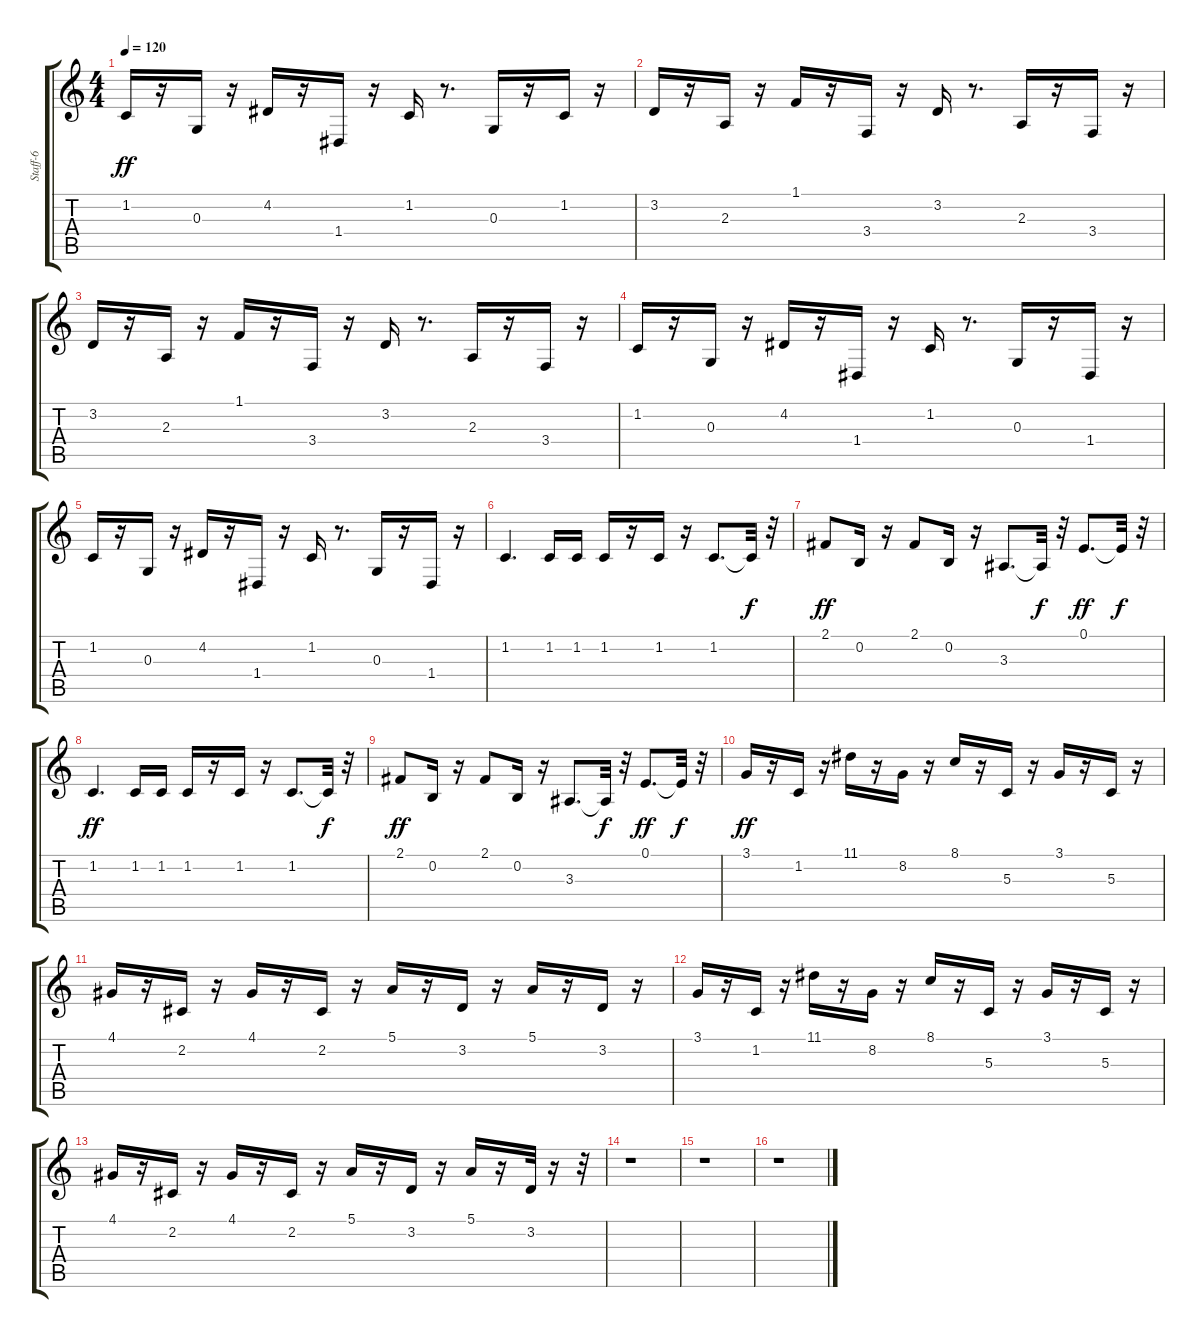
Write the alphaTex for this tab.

\track ("Staff-6" "Staff-6") {instrument frenchhorn}
\staff {score tabs}
\tuning (E4 B3 G3 D3 A2 E2) {hide}
\ts (4 4)
\tempo 120
\clef g2
\ks c
1.2.16{dy ff} r.16 0.3.16 r.16 4.2.16 r.16 1.4.16 r.16 1.2.16 r.8{d} 0.3.16 r.16 1.2.16 r.16 |
3.2.16 r.16 2.3.16 r.16 1.1.16 r.16 3.4.16 r.16 3.2.16 r.8{d} 2.3.16 r.16 3.4.16 r.16 |
3.2.16 r.16 2.3.16 r.16 1.1.16 r.16 3.4.16 r.16 3.2.16 r.8{d} 2.3.16 r.16 3.4.16 r.16 |
1.2.16 r.16 0.3.16 r.16 4.2.16 r.16 1.4.16 r.16 1.2.16 r.8{d} 0.3.16 r.16 1.4.16 r.16 |
1.2.16 r.16 0.3.16 r.16 4.2.16 r.16 1.4.16 r.16 1.2.16 r.8{d} 0.3.16 r.16 1.4.16 r.16 |
1.2.4{d} 1.2.16 1.2.16 1.2.16 r.16 1.2.16 r.16 1.2.8{d} 1.2{t}.32{dy f} r.32 |
2.1.8{dy ff} 0.2.16 r.16 2.1.8 0.2.16 r.16 3.3.8{d} 3.3{t}.32{dy f} r.32 0.1.8{d dy ff} 0.1{t}.32{dy f} r.32 |
1.2.4{d dy ff} 1.2.16 1.2.16 1.2.16 r.16 1.2.16 r.16 1.2.8{d} 1.2{t}.32{dy f} r.32 |
2.1.8{dy ff} 0.2.16 r.16 2.1.8 0.2.16 r.16 3.3.8{d} 3.3{t}.32{dy f} r.32 0.1.8{d dy ff} 0.1{t}.32{dy f} r.32 |
3.1.16{dy ff} r.16 1.2.16 r.16 11.1.16 r.16 8.2.16 r.16 8.1.16 r.16 5.3.16 r.16 3.1.16 r.16 5.3.16 r.16 |
4.1.16 r.16 2.2.16 r.16 4.1.16 r.16 2.2.16 r.16 5.1.16 r.16 3.2.16 r.16 5.1.16 r.16 3.2.16 r.16 |
3.1.16 r.16 1.2.16 r.16 11.1.16 r.16 8.2.16 r.16 8.1.16 r.16 5.3.16 r.16 3.1.16 r.16 5.3.16 r.16 |
4.1.16 r.16 2.2.16 r.16 4.1.16 r.16 2.2.16 r.16 5.1.16 r.16 3.2.16 r.16 5.1.16 r.16 3.2.32 r.16 r.32 |
r.1 |
r.1 |
r.1
